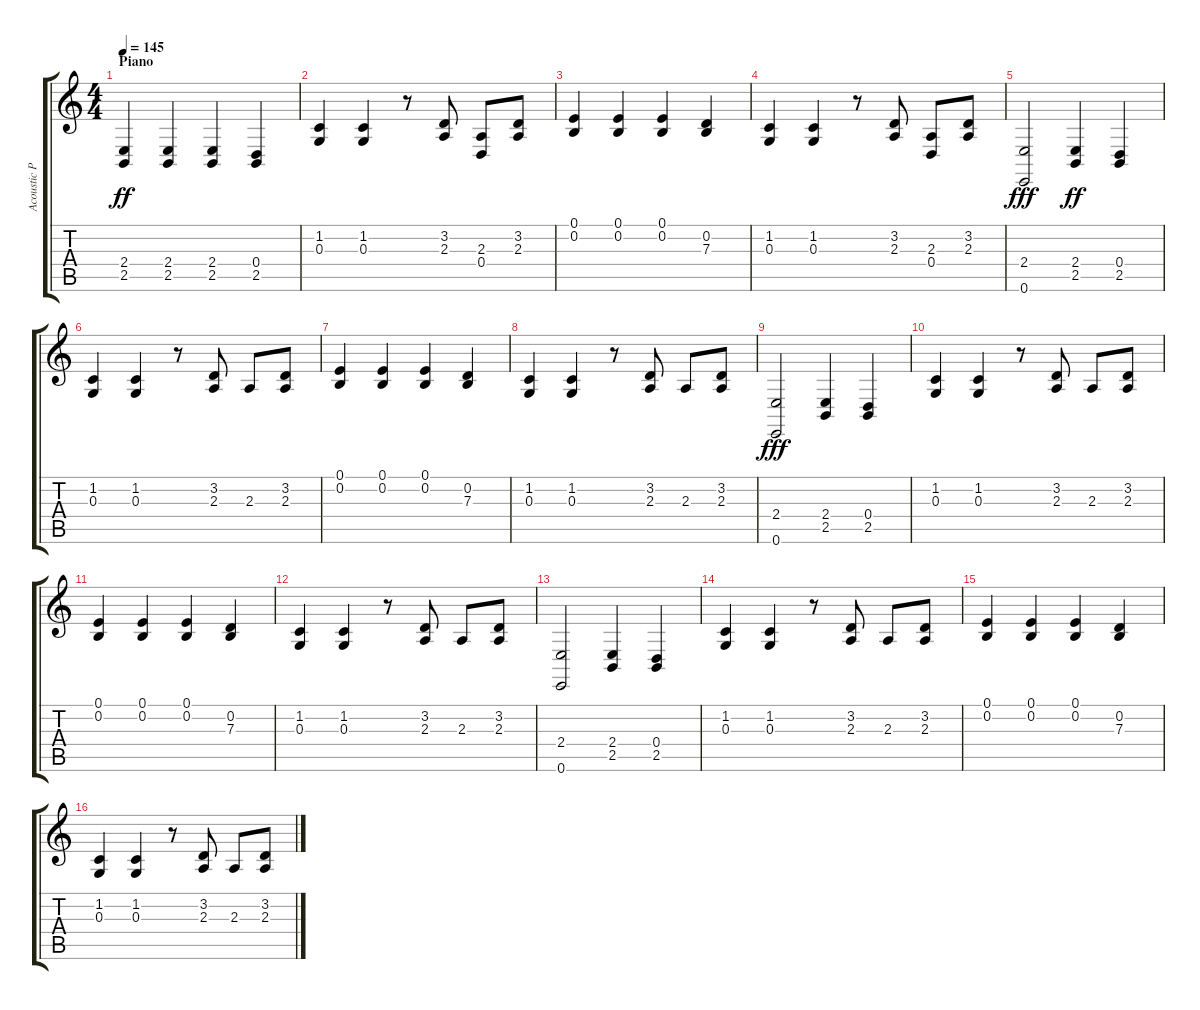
\track ("Acoustic Piano" "Acoustic P") {instrument acousticgrandpiano}
\staff {score tabs}
\tuning (E4 B3 G3 D3 A2 E2) {hide}
\ts (4 4)
\section ("" "Piano")
\tempo 145
\clef g2
\ks c
(2.4 2.5).4{dy ff} (2.4 2.5).4 (2.4 2.5).4 (0.4 2.5).4 |
(1.2 0.3).4 (1.2 0.3).4 r.8 (3.2 2.3).8 (2.3 0.4).8 (3.2 2.3).8 |
(0.1 0.2).4 (0.1 0.2).4 (0.1 0.2).4 (0.2 7.3).4 |
(1.2 0.3).4 (1.2 0.3).4 r.8 (3.2 2.3).8 (2.3 0.4).8 (3.2 2.3).8 |
(2.4 0.6).2{dy fff} (2.4 2.5).4{dy ff} (0.4 2.5).4 |
(1.2 0.3).4 (1.2 0.3).4 r.8 (3.2 2.3).8 2.3.8 (3.2 2.3).8 |
(0.1 0.2).4 (0.1 0.2).4 (0.1 0.2).4 (0.2 7.3).4 |
(1.2 0.3).4 (1.2 0.3).4 r.8 (3.2 2.3).8 2.3.8 (3.2 2.3).8 |
(2.4 0.6).2{dy fff} (2.4 2.5).4 (0.4 2.5).4 |
(1.2 0.3).4 (1.2 0.3).4 r.8 (3.2 2.3).8 2.3.8 (3.2 2.3).8 |
(0.1 0.2).4 (0.1 0.2).4 (0.1 0.2).4 (0.2 7.3).4 |
(1.2 0.3).4 (1.2 0.3).4 r.8 (3.2 2.3).8 2.3.8 (3.2 2.3).8 |
(2.4 0.6).2 (2.4 2.5).4 (0.4 2.5).4 |
(1.2 0.3).4 (1.2 0.3).4 r.8 (3.2 2.3).8 2.3.8 (3.2 2.3).8 |
(0.1 0.2).4 (0.1 0.2).4 (0.1 0.2).4 (0.2 7.3).4 |
(1.2 0.3).4 (1.2 0.3).4 r.8 (3.2 2.3).8 2.3.8 (3.2 2.3).8
